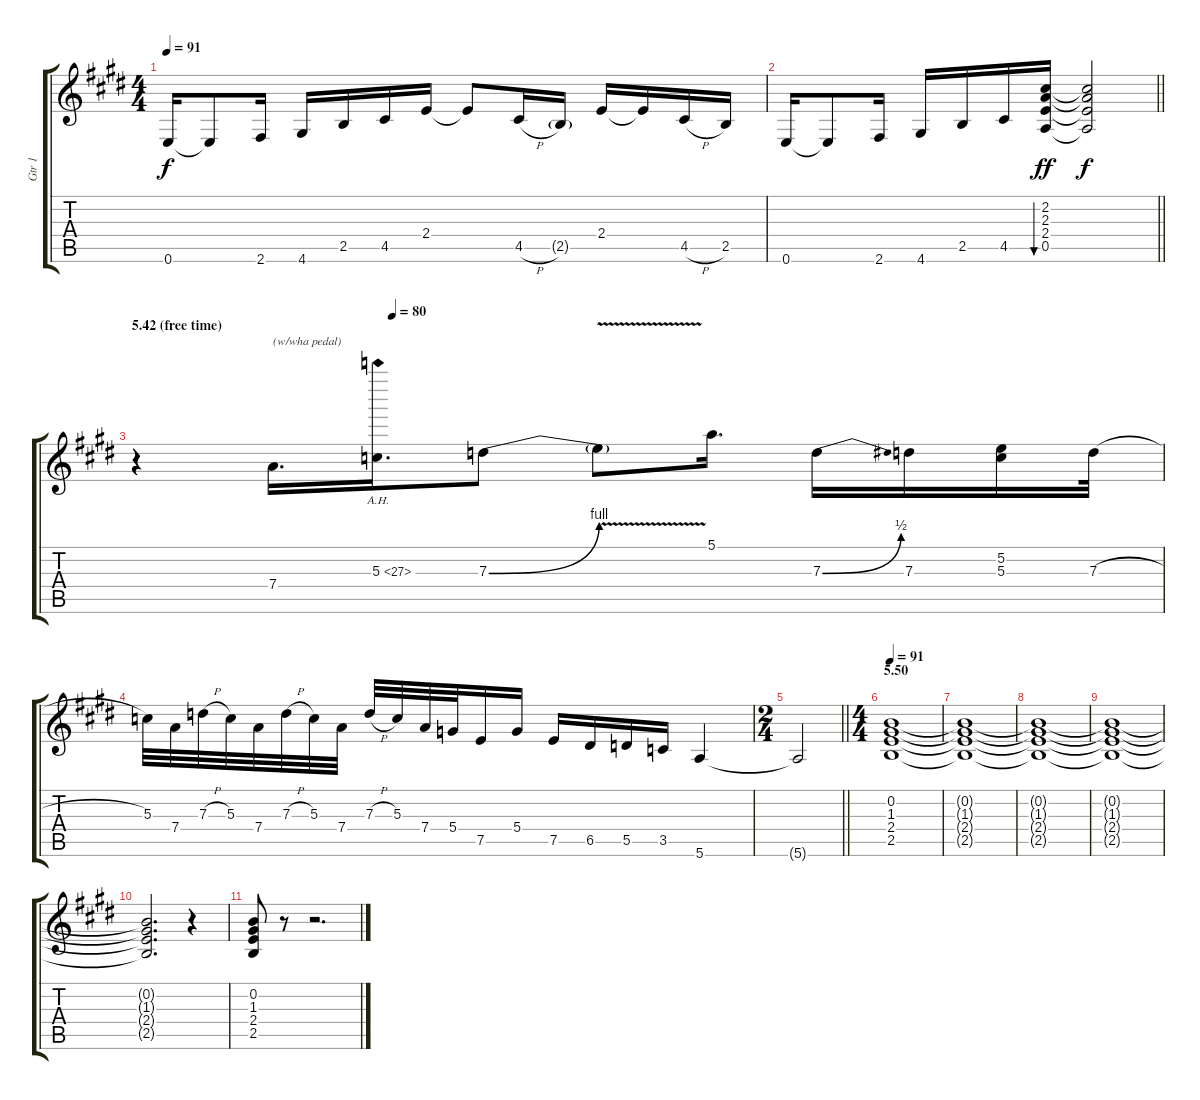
\track ("Gtr 1" "Gtr 1") {instrument overdrivenguitar}
\staff {score tabs}
\tuning (E4 B3 G3 D3 A2 E2) {hide}
\ts (4 4)
\tempo 91
\clef g2
\ks e
0.6.16{dy f} 0.6{t}.8 2.6.16 4.6.16 2.5.16 4.5.16 2.4.16 2.4{t}.8 4.5{h}.16 2.5{g}.16 2.4.16 2.4{t}.16 4.5{h}.16 2.5.16 |
\barLineRight lightlight
0.6.16 0.6{t}.8 2.6.16 4.6.16 2.5.16 4.5.16 (2.2 2.3 2.4 0.5).16{bu 60 dy ff} (2.2{t} 2.3{t} 2.4{t} 0.5{t}).2{dy f} |
\section ("" "5.42 (free time)")
\tempo (80 0.25)
r.4 7.4.16{d txt "(w/wha pedal)"} 5.3{ah 22}.16{d} 7.3{be (bend 0 0 60 4)}.8 7.3{v t}.8 5.1.16{d} 7.3{be (bend 0 0 60 2)}.16 7.3.16 (5.2 5.3).16 7.3{h}.32 |
5.3.32 7.4.32 7.3{h}.32 5.3.32 7.4.32 7.3{h}.32 5.3.32 7.4.32 7.3{h}.32 5.3.32 7.4.32 5.4.32 7.5.16 5.4.16 7.5.16 6.5.16 5.5.16 3.5.16 5.6.4 |
\ts (2 4)
\barLineRight lightlight
5.6{t}.2 |
\ts (4 4)
\section ("" "5.50")
\tempo 91
(0.2 1.3 2.4 2.5).1 |
(0.2{t} 1.3{t} 2.4{t} 2.5{t}).1 |
(0.2{t} 1.3{t} 2.4{t} 2.5{t}).1 |
(0.2{t} 1.3{t} 2.4{t} 2.5{t}).1 |
(0.2{t} 1.3{t} 2.4{t} 2.5{t}).2{d} r.4 |
(0.2 1.3 2.4 2.5).8 r.8 r.2{d}
